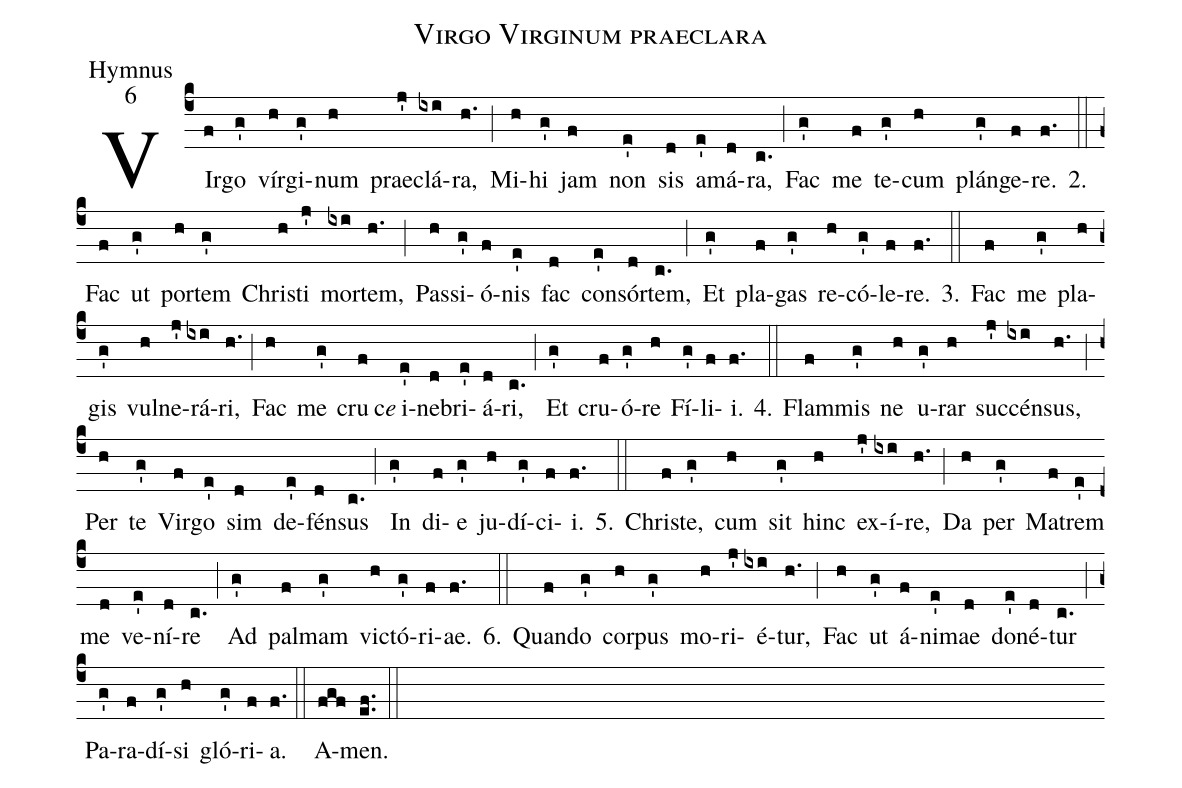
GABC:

name:Virgo Virginum praeclara;
office-part:Hymnus;
mode:6;
%%
(c4) VIr(f)go(g') vír(h)gi(g')num(h) prae(j')clá(ixi)ra,(h.) (;) Mi(h)hi(g') jam(f) non(e') sis(d) a(e')má(d)ra,(c.) (;) Fac(g') me(f) te(g')cum(h) plán(g')ge(f)re.(f.) 2.(::) Fac(f) ut(g') por(h)tem(g') Chri(h)sti(j') mor(ixi)tem,(h.) (;) Pas(h)si(g')ó(f)nis(e') fac(d) con(e')sór(d)tem,(c.) (;) Et(g') pla(f)gas(g') re(h)có(g')le(f)re.(f.) 3.(::) Fac(f) me(g') pla(h)gis(g') vul(h)ne(j')rá(ixi)ri,(h.) (;) Fac(h) me(g') cru(f)c<i>e</i>() i(e')ne(d)bri(e')á(d)ri,(c.) (;) Et(g') cru(f)ó(g')re(h) Fí(g')li(f)i.(f.) 4.(::) Flam(f)mis(g') ne(h) u(g')rar(h) suc(j')cén(ixi)sus,(h.) (;) Per(h) te(g') Vir(f)go(e') sim(d) de(e')fén(d)sus(c.) (;) In(g') di(f)e(g') ju(h)dí(g')ci(f)i.(f.) 5.(::) Chri(f)ste,(g') cum(h) sit(g') hinc(h) ex(j')í(ixi)re,(h.) (;) Da(h) per(g') Ma(f)trem(e') me(d) ve(e')ní(d)re(c.) (;) Ad(g') pal(f)mam(g') vi(h)ctó(g')ri(f)ae.(f.) 6.(::) Quan(f)do(g') cor(h)pus(g') mo(h)ri(j')é(ixi)tur,(h.) (;) Fac(h) ut(g') á(f)ni(e')mae(d) do(e')né(d)tur(c.) (;) Pa(g')ra(f)dí(g')si(h) gló(g')ri(f)a.(f.) (::) A(fgf)men.(ef..) (::)
